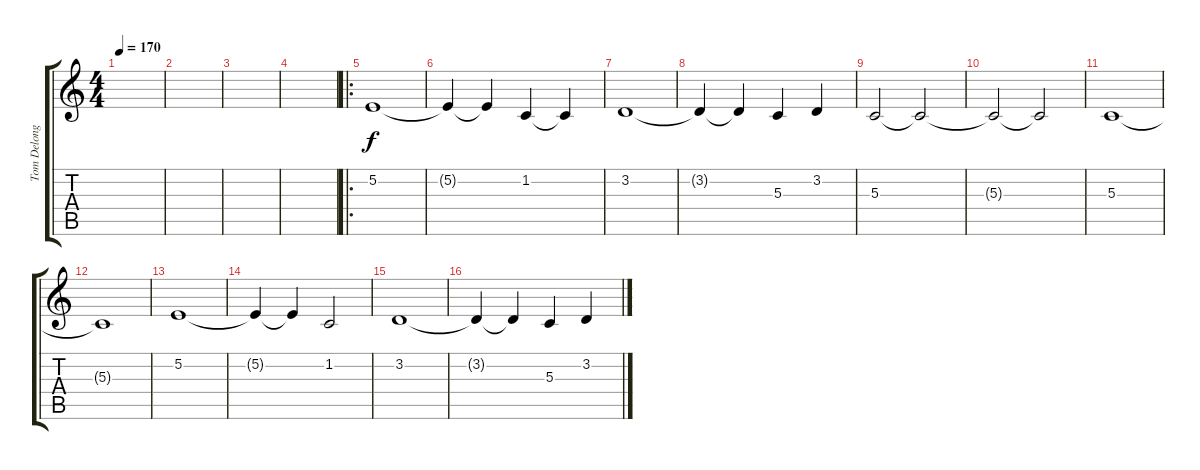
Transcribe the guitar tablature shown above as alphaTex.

\track ("Tom Delonge(Voice)" "Tom Delong") {instrument sopranosax}
\staff {score tabs}
\tuning (E4 B3 G3 D3 A2 E2) {hide}
\ts (4 4)
\tempo 170
\clef g2
\ks c
|
|
|
|
\ro
5.2.1 |
5.2{t}.4 5.2{t}.4 1.2.4 1.2{t}.4 |
3.2.1 |
3.2{t}.4 3.2{t}.4 5.3.4 3.2.4 |
5.3.2 5.3{t}.2 |
5.3{t}.2 5.3{t}.2 |
5.3.1 |
5.3{t}.1 |
5.2.1 |
5.2{t}.4 5.2{t}.4 1.2.2 |
3.2.1 |
3.2{t}.4 3.2{t}.4 5.3.4 3.2.4
